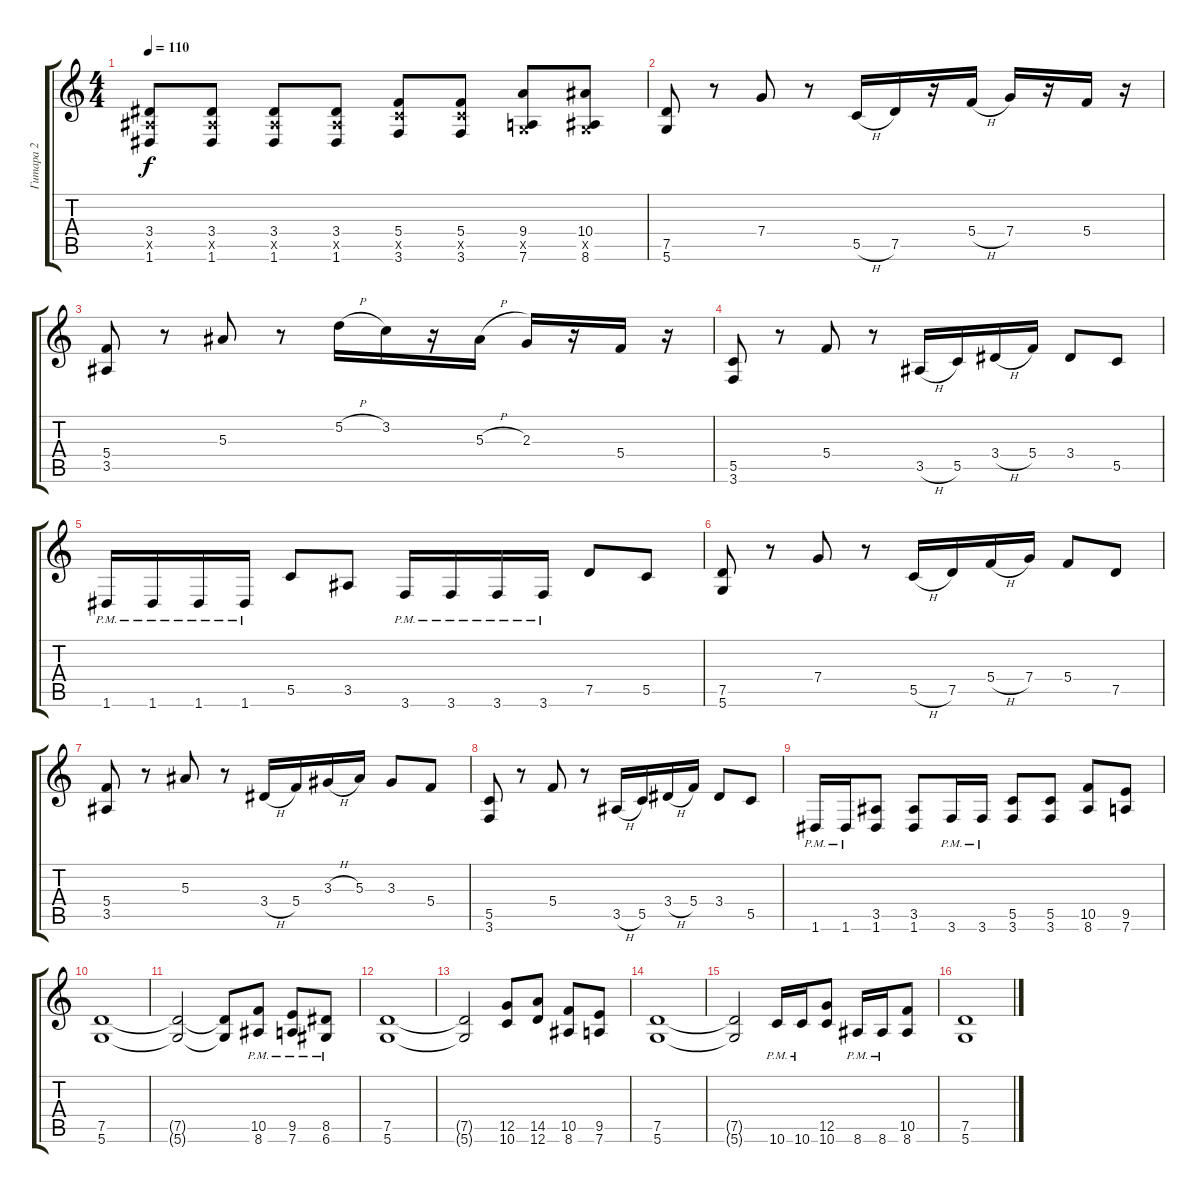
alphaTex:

\track ("Гитара 2" "Гитара 2") {instrument overdrivenguitar}
\staff {score tabs}
\tuning (D4 A3 F3 C3 G2 D2) {hide}
\ts (4 4)
\tempo 110
\clef g2
\ks c
(3.4 3.5{x} 1.6).8{dy f} (3.4 3.5{x} 1.6).8 (3.4 3.5{x} 1.6).8 (3.4 3.5{x} 1.6).8 (5.4 5.5{x} 3.6).8 (5.4 5.5{x} 3.6).8 (9.4 0.5{x} 7.6).8 (10.4 0.5{x} 8.6).8 |
(7.5 5.6).8 r.8 7.4.8 r.8 5.5{h}.16 7.5.16 r.16 5.4{h}.16 7.4.16 r.16 5.4.16 r.16 |
(5.4 3.5).8 r.8 5.3.8 r.8 5.2{h}.16 3.2.16 r.16 5.3{h}.16 2.3.16 r.16 5.4.16 r.16 |
(5.5 3.6).8 r.8 5.4.8 r.8 3.5{h}.16 5.5.16 3.4{h}.16 5.4.16 3.4.8 5.5.8 |
1.6{pm}.16 1.6{pm}.16 1.6{pm}.16 1.6{pm}.16 5.5.8 3.5.8 3.6{pm}.16 3.6{pm}.16 3.6{pm}.16 3.6{pm}.16 7.5.8 5.5.8 |
(7.5 5.6).8 r.8 7.4.8 r.8 5.5{h}.16 7.5.16 5.4{h}.16 7.4.16 5.4.8 7.5.8 |
(5.4 3.5).8 r.8 5.3.8 r.8 3.4{h}.16 5.4.16 3.3{h}.16 5.3.16 3.3.8 5.4.8 |
(5.5 3.6).8 r.8 5.4.8 r.8 3.5{h}.16 5.5.16 3.4{h}.16 5.4.16 3.4.8 5.5.8 |
1.6{pm}.16 1.6{pm}.16 (3.5 1.6).8 (3.5 1.6).8 3.6{pm}.16 3.6{pm}.16 (5.5 3.6).8 (5.5 3.6).8 (10.5 8.6).8 (9.5 7.6).8 |
(7.5 5.6).1 |
(7.5{t} 5.6{t}).2 (7.5{t} 5.6{t}).8 (10.5{pm} 8.6{pm}).8 (9.5{pm} 7.6{pm}).8 (8.5{pm} 6.6{pm}).8 |
(7.5 5.6).1 |
(7.5{t} 5.6{t}).2 (12.5 10.6).8 (14.5 12.6).8 (10.5 8.6).8 (9.5 7.6).8 |
(7.5 5.6).1 |
(7.5{t} 5.6{t}).2 10.6{pm}.16 10.6{pm}.16 (12.5 10.6).8 8.6{pm}.16 8.6{pm}.16 (10.5 8.6).8 |
(7.5 5.6).1
